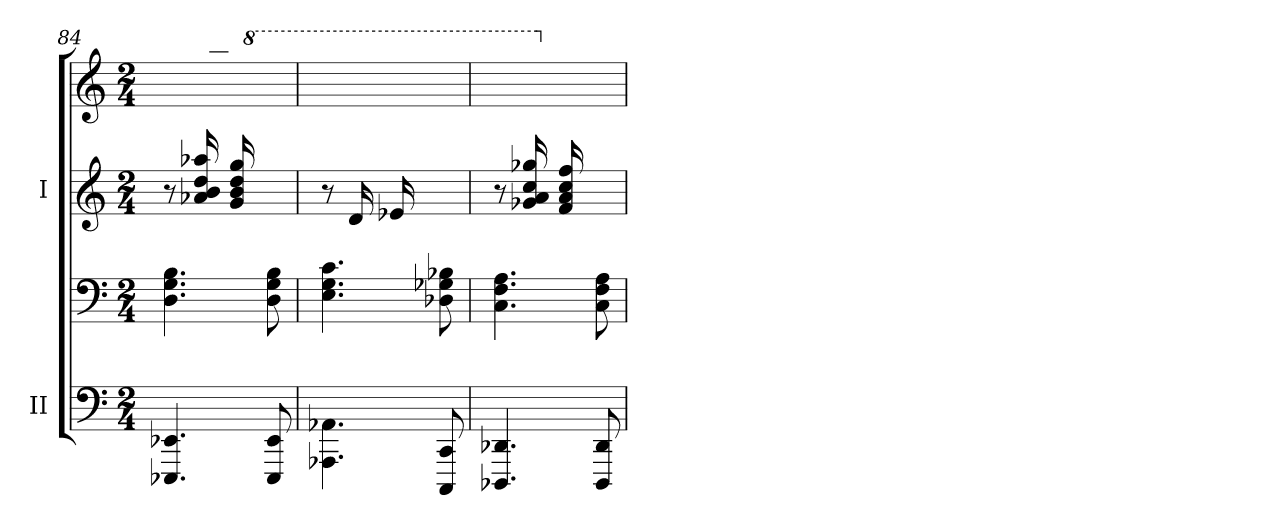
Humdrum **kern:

**kern	**kern	**kern	**kern
*part2	*part2	*part1	*part1
*staff4	*staff3	*staff2	*staff1
*I"II	*	*I"I	*
*I'II	*	*I'I	*
*clefF4	*clefF4	*clefG2	*clefG2
*k[]	*k[]	*k[]	*k[]
*M2/4	*M2/4	*M2/4	*M2/4
=84	=84	=84	=84
*	*	*	*^
4.EEE-X/ 4.EE-X/	4.D\ 4.G\ 4.B\	8r	8ryy	8.ryy
.	.	16a-X/ 16b/ 16dd/ 16aa-X/LL	16ryy	.
*	*	*	*8va	*
*	*	*	*8va	*
.	.	16ryy	16ryy	16aa-X\ 16bb\ 16ddd\ 16aaa-X\JJ
*	*	*	*X8va	*
.	.	16g/ 16b/ 16dd/ 16gg/LL	8ryy	16ryy
*	*	*	*8va	*
.	.	8.ryy	.	16gg\J
8EEE-/ 8EE-/	8D\ 8G\ 8B\	.	8ryy	8bb\ 8ddd\ 8ggg\J
=85	=85	=85	=85	=85
*	*	*	*X8va	*
*	*	*	*X8va	*
4.AAA-X\ 4.AA-X\	4.E\ 4.G\ 4.c\	8r	2ryy	8.ryy
.	.	16d/LL	.	.
.	.	16ryy	.	16d\ 16g\ 16cc\ 16dd\JJ
.	.	16e-X/LL	.	16ryy
.	.	8.ryy	.	16e-X\J
8CCC/ 8CC/	8D-X\ 8G-X\ 8B-X\	.	.	8b-X\ 8dd-X\ 8ee-X\J
=86	=86	=86	=86	=86
4.DDD-X/ 4.DD-X/	4.C\ 4.F\ 4.A\	8r	8ryy	8.ryy
.	.	16g-X/ 16a/ 16cc/ 16gg-X/LL	16ryy	.
*	*	*	*8va	*
.	.	16ryy	16ryy	16gg-X\ 16aa\ 16ccc\ 16ggg-X\JJ
*	*	*	*X8va	*
.	.	16f/ 16a/ 16cc/ 16ff/LL	8ryy	16ryy
*	*	*	*8va	*
.	.	8.ryy	.	16ff\J
8DDD-/ 8DD-/	8C\ 8F\ 8A\	.	8ryy	8aa\ 8ccc\ 8fff\J
*	*	*	*X8va	*
*	*	*	*v	*v
=	=	=	=
*-	*-	*-	*-
